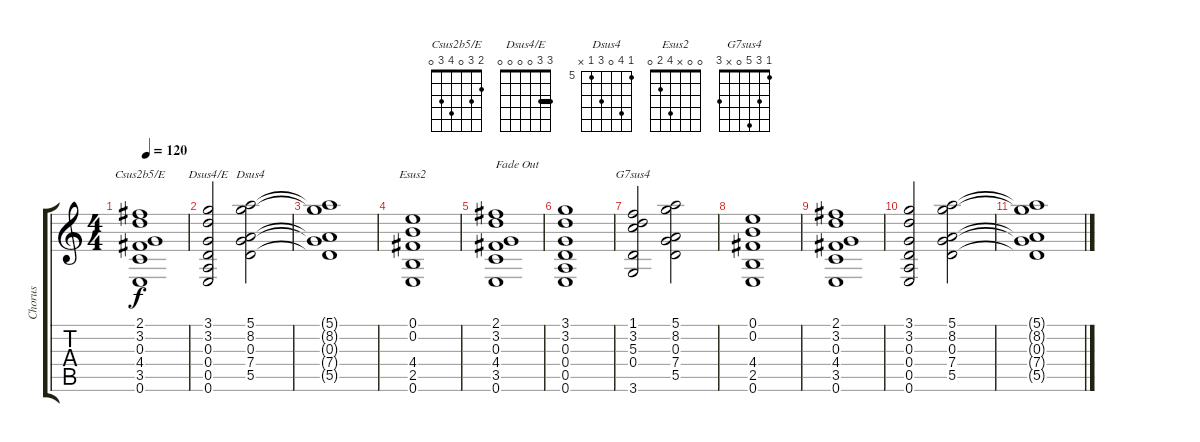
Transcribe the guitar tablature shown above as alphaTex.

\track ("Chorus" "Chorus") {instrument distortionguitar}
\staff {score tabs}
\tuning (E4 B3 G3 D3 A2 E2) {hide}
\chord ("Csus2b5/E" 2 3 0 4 3 0)
\chord ("Dsus4/E" 3 3 0 0 0 0) {barre 3}
\chord ("Dsus4" 5 8 0 7 5 x) {firstfret 5}
\chord ("Esus2" 0 0 x 4 2 0)
\chord ("G7sus4" 1 3 5 0 x 3)
\ts (4 4)
\tempo 120
\clef g2
\ks c
(2.1 3.2 0.3 4.4 3.5 0.6).1{ch "Csus2b5/E" dy f} |
(3.1 3.2 0.3 0.4 0.5 0.6).2{ch "Dsus4/E"} (5.1 8.2 0.3 7.4 5.5).2{ch "Dsus4"} |
(5.1{t} 8.2{t} 0.3{t} 7.4{t} 5.5{t}).1 |
(0.1 0.2 4.4 2.5 0.6).1{ch "Esus2"} |
(2.1 3.2 0.3 4.4 3.5 0.6).1{txt "Fade Out"} |
(3.1 3.2 0.3 0.4 0.5 0.6).1 |
(1.1 3.2 5.3 0.4 3.6).2{ch "G7sus4"} (5.1 8.2 0.3 7.4 5.5).2 |
(0.1 0.2 4.4 2.5 0.6).1 |
(2.1 3.2 0.3 4.4 3.5 0.6).1 |
(3.1 3.2 0.3 0.4 0.5 0.6).2 (5.1 8.2 0.3 7.4 5.5).2 |
(5.1{t} 8.2{t} 0.3{t} 7.4{t} 5.5{t}).1
